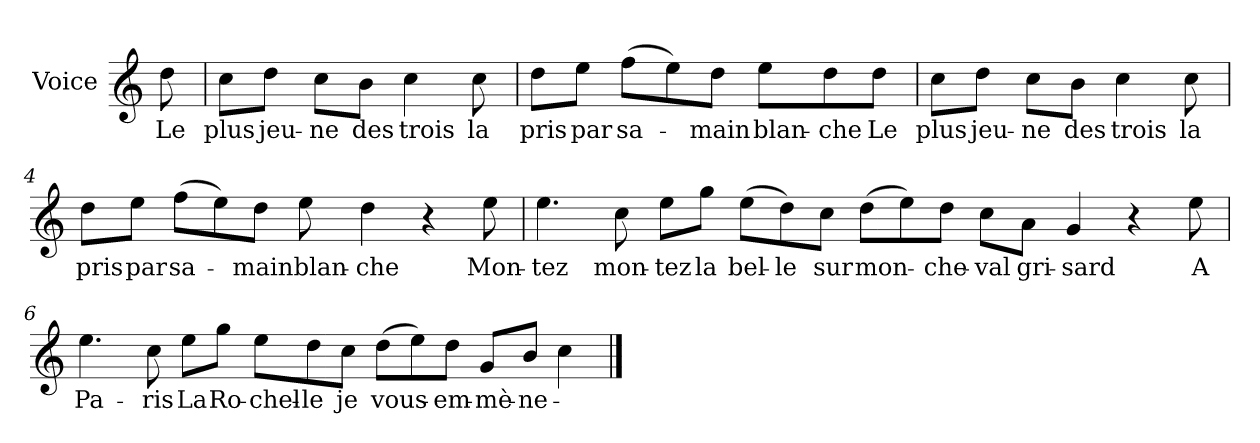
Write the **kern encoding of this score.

**kern	**text
*part1	*part1
*staff1	*staff1
*I"Voice	*
*I'V	*
*clefG2	*
*k[]	*
*C:	*
=	=
8dd\	Le
=1	=1
8cc\L	plus
8dd\J	jeu-
8cc\L	-ne
8b\J	des
4cc\	trois
8cc\	la
=2	=2
8dd\L	pris
8ee\J	par
(>8ff\L	sa-
8ee\)	.
8dd\J	-main
8ee\L	blan-
8dd\	-che
8dd\J	Le
=3	=3
8cc\L	plus
8dd\J	jeu-
8cc\L	-ne
8b\J	des
4cc\	trois
8cc\	la
!!LO:LB:g=z
=4	=4
8dd\L	pris
8ee\J	par
(>8ff\L	sa-
8ee\)	.
8dd\J	-main
8ee\	blan-
4dd\	-che
4r	.
8ee\	Mon-
=5	=5
4.ee\	-tez
8cc\	mon-
8ee\L	-tez
8gg\J	la
(>8ee\L	bel-
8dd\)	-le
8cc\J	sur
(>8dd\L	mon-
8ee\)	.
8dd\J	-che-
8cc\L	-val
8a\J	gri-
4g/	-sard
4r	.
8ee\	A
!!LO:LB:g=z
=6	=6
4.ee\	Pa-
8cc\	-ris
8ee\L	La
8gg\J	Ro-
8ee\L	-chel-
8dd\	-le
8cc\J	je
(>8dd\L	vous-
8ee\)	.
8dd\J	-em-
8g/L	-mè-
8b/J	-ne-
4cc\	.
==	==
*-	*-
